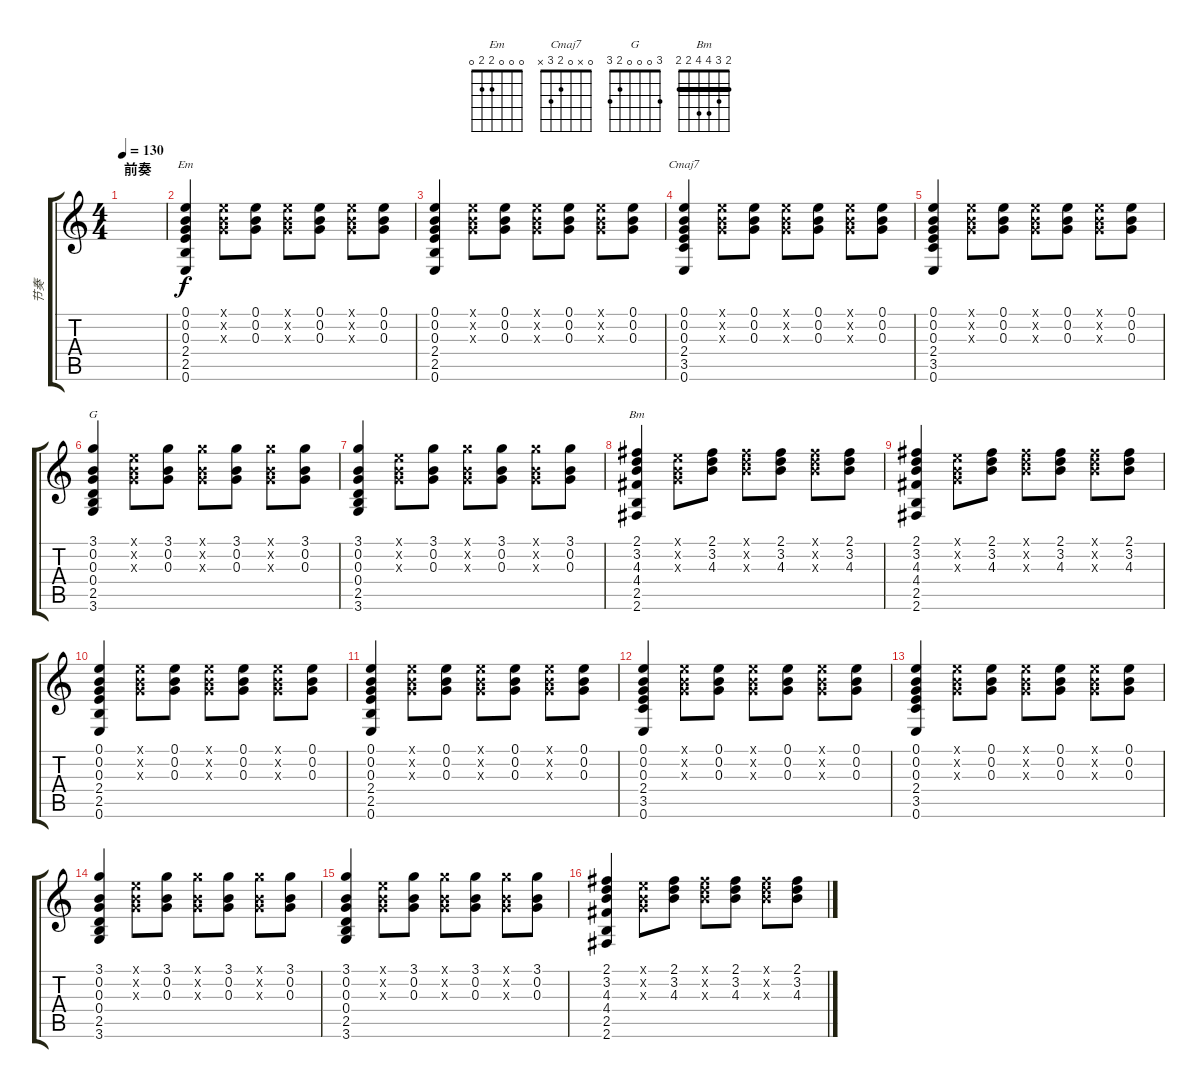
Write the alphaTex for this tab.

\track ("节奏" "节奏") {instrument acousticguitarnylon}
\staff {score tabs}
\tuning (E4 B3 G3 D3 A2 E2) {hide}
\chord ("Em" 0 0 0 2 2 0)
\chord ("Cmaj7" 0 x 0 2 3 x)
\chord ("G" 3 0 0 0 2 3)
\chord ("Bm" 2 3 4 4 2 2) {barre 2}
\ts (4 4)
\section ("" "前奏")
\tempo 130
\clef g2
\ks c
|
(0.1 0.2 0.3 2.4 2.5 0.6).4{ch "Em"} (0.1{x} 0.2{x} 0.3{x}).8 (0.1 0.2 0.3).8 (0.1{x} 0.2{x} 0.3{x}).8 (0.1 0.2 0.3).8 (0.1{x} 0.2{x} 0.3{x}).8 (0.1 0.2 0.3).8 |
(0.1 0.2 0.3 2.4 2.5 0.6).4 (0.1{x} 0.2{x} 0.3{x}).8 (0.1 0.2 0.3).8 (0.1{x} 0.2{x} 0.3{x}).8 (0.1 0.2 0.3).8 (0.1{x} 0.2{x} 0.3{x}).8 (0.1 0.2 0.3).8 |
(0.1 0.2 0.3 2.4 3.5 0.6).4{ch "Cmaj7"} (0.1{x} 0.2{x} 0.3{x}).8 (0.1 0.2 0.3).8 (0.1{x} 0.2{x} 0.3{x}).8 (0.1 0.2 0.3).8 (0.1{x} 0.2{x} 0.3{x}).8 (0.1 0.2 0.3).8 |
(0.1 0.2 0.3 2.4 3.5 0.6).4 (0.1{x} 0.2{x} 0.3{x}).8 (0.1 0.2 0.3).8 (0.1{x} 0.2{x} 0.3{x}).8 (0.1 0.2 0.3).8 (0.1{x} 0.2{x} 0.3{x}).8 (0.1 0.2 0.3).8 |
(3.1 0.2 0.3 0.4 2.5 3.6).4{ch "G"} (0.1{x} 0.2{x} 0.3{x}).8 (3.1 0.2 0.3).8 (3.1{x} 0.2{x} 0.3{x}).8 (3.1 0.2 0.3).8 (3.1{x} 0.2{x} 0.3{x}).8 (3.1 0.2 0.3).8 |
(3.1 0.2 0.3 0.4 2.5 3.6).4 (0.1{x} 0.2{x} 0.3{x}).8 (3.1 0.2 0.3).8 (3.1{x} 0.2{x} 0.3{x}).8 (3.1 0.2 0.3).8 (3.1{x} 0.2{x} 0.3{x}).8 (3.1 0.2 0.3).8 |
(2.1 3.2 4.3 4.4 2.5 2.6).4{ch "Bm"} (0.1{x} 0.2{x} 0.3{x}).8 (2.1 3.2 4.3).8 (2.1{x} 3.2{x} 4.3{x}).8 (2.1 3.2 4.3).8 (2.1{x} 3.2{x} 4.3{x}).8 (2.1 3.2 4.3).8 |
(2.1 3.2 4.3 4.4 2.5 2.6).4 (0.1{x} 0.2{x} 0.3{x}).8 (2.1 3.2 4.3).8 (2.1{x} 3.2{x} 4.3{x}).8 (2.1 3.2 4.3).8 (2.1{x} 3.2{x} 4.3{x}).8 (2.1 3.2 4.3).8 |
(0.1 0.2 0.3 2.4 2.5 0.6).4 (0.1{x} 0.2{x} 0.3{x}).8 (0.1 0.2 0.3).8 (0.1{x} 0.2{x} 0.3{x}).8 (0.1 0.2 0.3).8 (0.1{x} 0.2{x} 0.3{x}).8 (0.1 0.2 0.3).8 |
(0.1 0.2 0.3 2.4 2.5 0.6).4 (0.1{x} 0.2{x} 0.3{x}).8 (0.1 0.2 0.3).8 (0.1{x} 0.2{x} 0.3{x}).8 (0.1 0.2 0.3).8 (0.1{x} 0.2{x} 0.3{x}).8 (0.1 0.2 0.3).8 |
(0.1 0.2 0.3 2.4 3.5 0.6).4 (0.1{x} 0.2{x} 0.3{x}).8 (0.1 0.2 0.3).8 (0.1{x} 0.2{x} 0.3{x}).8 (0.1 0.2 0.3).8 (0.1{x} 0.2{x} 0.3{x}).8 (0.1 0.2 0.3).8 |
(0.1 0.2 0.3 2.4 3.5 0.6).4 (0.1{x} 0.2{x} 0.3{x}).8 (0.1 0.2 0.3).8 (0.1{x} 0.2{x} 0.3{x}).8 (0.1 0.2 0.3).8 (0.1{x} 0.2{x} 0.3{x}).8 (0.1 0.2 0.3).8 |
(3.1 0.2 0.3 0.4 2.5 3.6).4 (0.1{x} 0.2{x} 0.3{x}).8 (3.1 0.2 0.3).8 (3.1{x} 0.2{x} 0.3{x}).8 (3.1 0.2 0.3).8 (3.1{x} 0.2{x} 0.3{x}).8 (3.1 0.2 0.3).8 |
(3.1 0.2 0.3 0.4 2.5 3.6).4 (0.1{x} 0.2{x} 0.3{x}).8 (3.1 0.2 0.3).8 (3.1{x} 0.2{x} 0.3{x}).8 (3.1 0.2 0.3).8 (3.1{x} 0.2{x} 0.3{x}).8 (3.1 0.2 0.3).8 |
(2.1 3.2 4.3 4.4 2.5 2.6).4 (0.1{x} 0.2{x} 0.3{x}).8 (2.1 3.2 4.3).8 (2.1{x} 3.2{x} 4.3{x}).8 (2.1 3.2 4.3).8 (2.1{x} 3.2{x} 4.3{x}).8 (2.1 3.2 4.3).8
